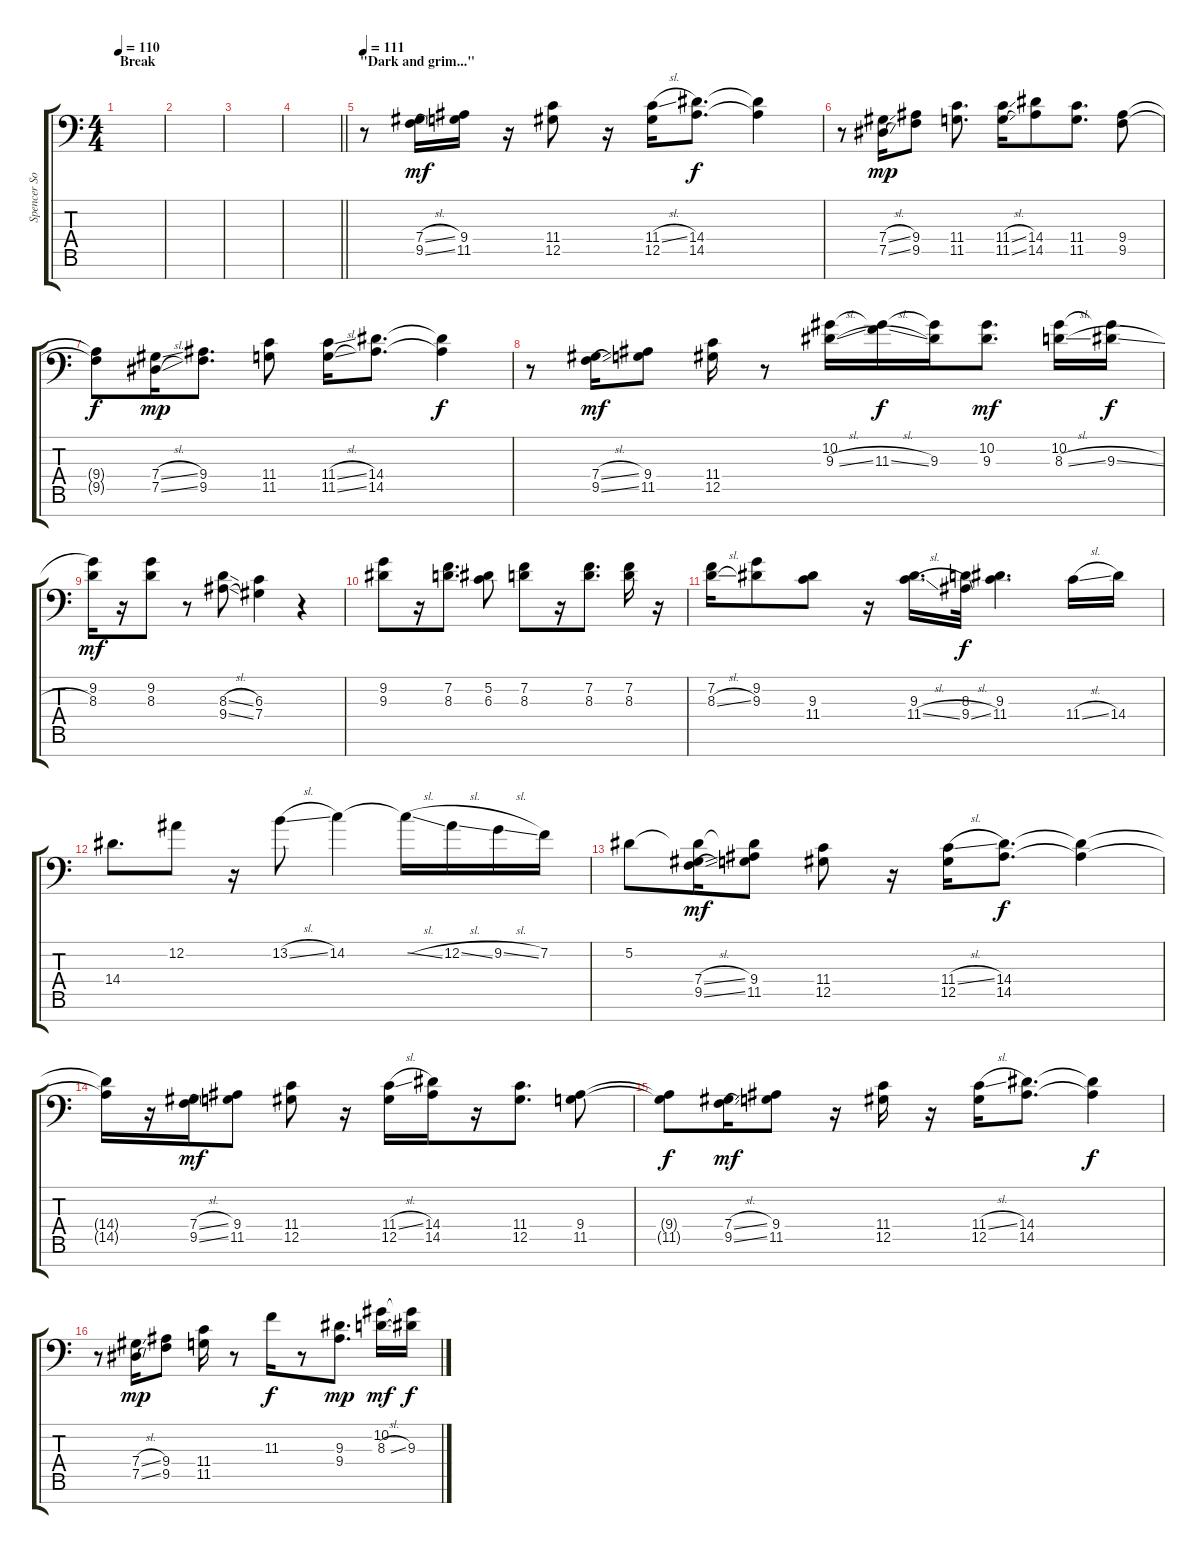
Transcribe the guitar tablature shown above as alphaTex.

\track ("Spencer Sotelo - Vocals" "Spencer So") {instrument flute}
\staff {score tabs}
\tuning (Eb4 Bb3 Gb3 Db3 Ab2 Eb2 Ab1) {hide}
\ts (4 4)
\section ("" "Break")
\tempo 110
\clef f4
\ks c
|
|
|
\barLineRight lightlight
|
\section ("" "\"Dark and grim...\"")
\tempo 111
r.8{volume 13} (7.4{sl} 9.5{sl}).16{dy mf} (9.4 11.5).16 r.16 (11.4 12.5).8 r.16 (11.4{sl} 12.5).16 (14.4 14.5).8{d dy f} (14.4{t} 14.5{t}).4 |
r.8 (7.4{sl} 7.5{sl}).16{dy mp} (9.4 9.5).8 (11.4 11.5).8{d} (11.4{sl} 11.5{sl}).16 (14.4 14.5).8 (11.4 11.5).8{d} (9.4 9.5).8 |
(9.4{t} 9.5{t}).8{dy f} (7.4{sl} 7.5{sl}).16{dy mp} (9.4 9.5).8{d} (11.4 11.5).8 (11.4{sl} 11.5{sl}).16 (14.4 14.5).8{d} (14.4{t} 14.5{t}).4{dy f} |
r.8 (7.4{sl} 9.5{sl}).16{dy mf} (9.4 11.5).8 (11.4 12.5).16 r.8 (10.2 9.3{sl}).16 (10.2{t} 11.3{sl}).16{dy f} (10.2{t} 9.3).16 (10.2 9.3).8{d dy mf} (10.2 8.3{sl}).16 (10.2{t} 9.3{sl}).16{dy f} |
(9.2 8.3).16{dy mf} r.16 (9.2 8.3).8 r.8 (8.3{sl} 9.4{sl}).8 (6.3 7.4).4 r.4 |
(9.2 9.3).8 r.16 (7.2 8.3).8{d} (5.2 6.3).8 (7.2 8.3).8 r.16 (7.2 8.3).8{d} (7.2 8.3).16 r.16 |
(7.2 8.3{sl}).16 (9.2 9.3).8 (9.3 11.4).8 r.16 (9.3 11.4{sl}).16{d} (8.3 9.4{sl}).32{dy f} (9.3 11.4).4{d} 11.4{sl}.16 14.4.16 |
14.4.8{d} 12.2.8 r.16 13.2{sl}.8 14.2.4 14.2{sl t}.16 12.2{sl}.16 9.2{sl}.16 7.2.16 |
5.2.8 (5.2{t} 7.4{sl} 9.5{sl}).16{dy mf} (5.2{t} 9.4 11.5).8 (11.4 12.5).8 r.16 (11.4{sl} 12.5).16 (14.4 14.5).8{d dy f} (14.4{t} 14.5{t}).4 |
(14.4{t} 14.5{t}).16 r.16 (7.4{sl} 9.5{sl}).16{dy mf} (9.4 11.5).8 (11.4 12.5).8 r.16 (11.4{sl} 12.5).16 (14.4 14.5).16 r.16 (11.4 12.5).8{d} (9.4 11.5).8 |
(9.4{t} 11.5{t}).8{dy f} (7.4{sl} 9.5{sl}).16{dy mf} (9.4 11.5).8 r.16 (11.4 12.5).16 r.16 (11.4{sl} 12.5).16 (14.4 14.5).8{d} (14.4{t} 14.5{t}).4{dy f} |
r.8 (7.4{sl} 7.5{sl}).16{dy mp} (9.4 9.5).8 (11.4 11.5).16 r.8 11.3.16{dy f} r.8 (9.3 9.4).8{d dy mp} (10.2 8.3{sl}).16{dy mf} (10.2{t} 9.3{sl}).16{dy f}
